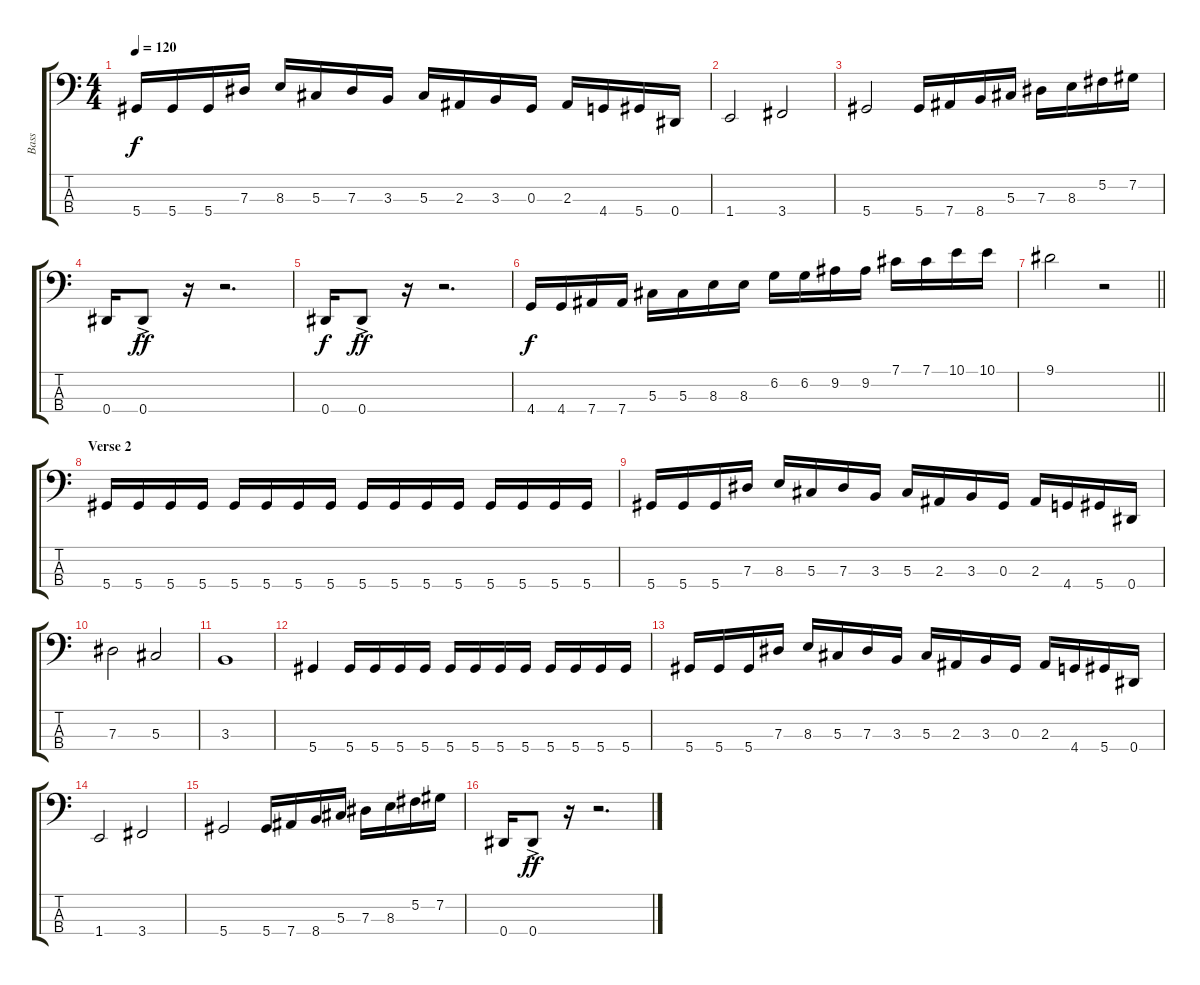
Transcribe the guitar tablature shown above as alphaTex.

\track ("Bass" "Bass") {instrument electricbassfinger}
\staff {score tabs}
\tuning (Gb2 Db2 Ab1 Eb1) {hide}
\ts (4 4)
\tempo 120
\clef f4
\ks c
5.4.16{dy f} 5.4.16 5.4.16 7.3.16 8.3.16 5.3.16 7.3.16 3.3.16 5.3.16 2.3.16 3.3.16 0.3.16 2.3.16 4.4.16 5.4.16 0.4.16 |
1.4.2 3.4.2 |
5.4.2 5.4.16 7.4.16 8.4.16 5.3.16 7.3.16 8.3.16 5.2.16 7.2.16 |
0.4.16 0.4{ac}.8{dy ff} r.16 r.2{d} |
0.4.16{dy f} 0.4{ac}.8{dy ff} r.16 r.2{d} |
4.4.16{dy f} 4.4.16 7.4.16 7.4.16 5.3.16 5.3.16 8.3.16 8.3.16 6.2.16 6.2.16 9.2.16 9.2.16 7.1.16 7.1.16 10.1.16 10.1.16 |
\barLineRight lightlight
9.1.2 r.2 |
\section ("" "Verse 2")
5.4.16 5.4.16 5.4.16 5.4.16 5.4.16 5.4.16 5.4.16 5.4.16 5.4.16 5.4.16 5.4.16 5.4.16 5.4.16 5.4.16 5.4.16 5.4.16 |
5.4.16 5.4.16 5.4.16 7.3.16 8.3.16 5.3.16 7.3.16 3.3.16 5.3.16 2.3.16 3.3.16 0.3.16 2.3.16 4.4.16 5.4.16 0.4.16 |
7.3.2 5.3.2 |
3.3.1 |
5.4.4 5.4.16 5.4.16 5.4.16 5.4.16 5.4.16 5.4.16 5.4.16 5.4.16 5.4.16 5.4.16 5.4.16 5.4.16 |
5.4.16 5.4.16 5.4.16 7.3.16 8.3.16 5.3.16 7.3.16 3.3.16 5.3.16 2.3.16 3.3.16 0.3.16 2.3.16 4.4.16 5.4.16 0.4.16 |
1.4.2 3.4.2 |
5.4.2 5.4.16 7.4.16 8.4.16 5.3.16 7.3.16 8.3.16 5.2.16 7.2.16 |
0.4.16 0.4{ac}.8{dy ff} r.16 r.2{d}
